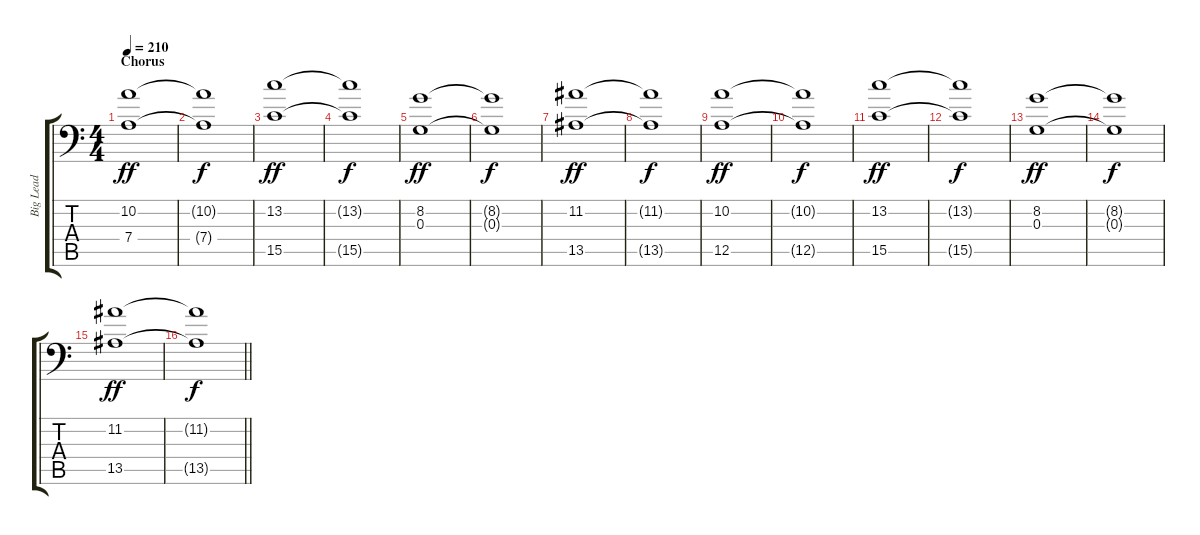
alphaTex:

\track ("Big Lead" "Big Lead") {instrument lead2sawtooth}
\staff {score tabs}
\tuning (B8 B3 G3 D3 A2 C-1) {hide}
\ts (4 4)
\section ("" "Chorus")
\tempo 210
\clef f4
\ks c
(10.2 7.4).1{dy ff} |
(10.2{t} 7.4{t}).1{dy f} |
(13.2 15.5).1{dy ff} |
(13.2{t} 15.5{t}).1{dy f} |
(8.2 0.3).1{dy ff} |
(8.2{t} 0.3{t}).1{dy f} |
(11.2 13.5).1{dy ff} |
(11.2{t} 13.5{t}).1{dy f} |
(10.2 12.5).1{dy ff} |
(10.2{t} 12.5{t}).1{dy f} |
(13.2 15.5).1{dy ff} |
(13.2{t} 15.5{t}).1{dy f} |
(8.2 0.3).1{dy ff} |
(8.2{t} 0.3{t}).1{dy f} |
(11.2 13.5).1{dy ff} |
\barLineRight lightlight
(11.2{t} 13.5{t}).1{dy f}
